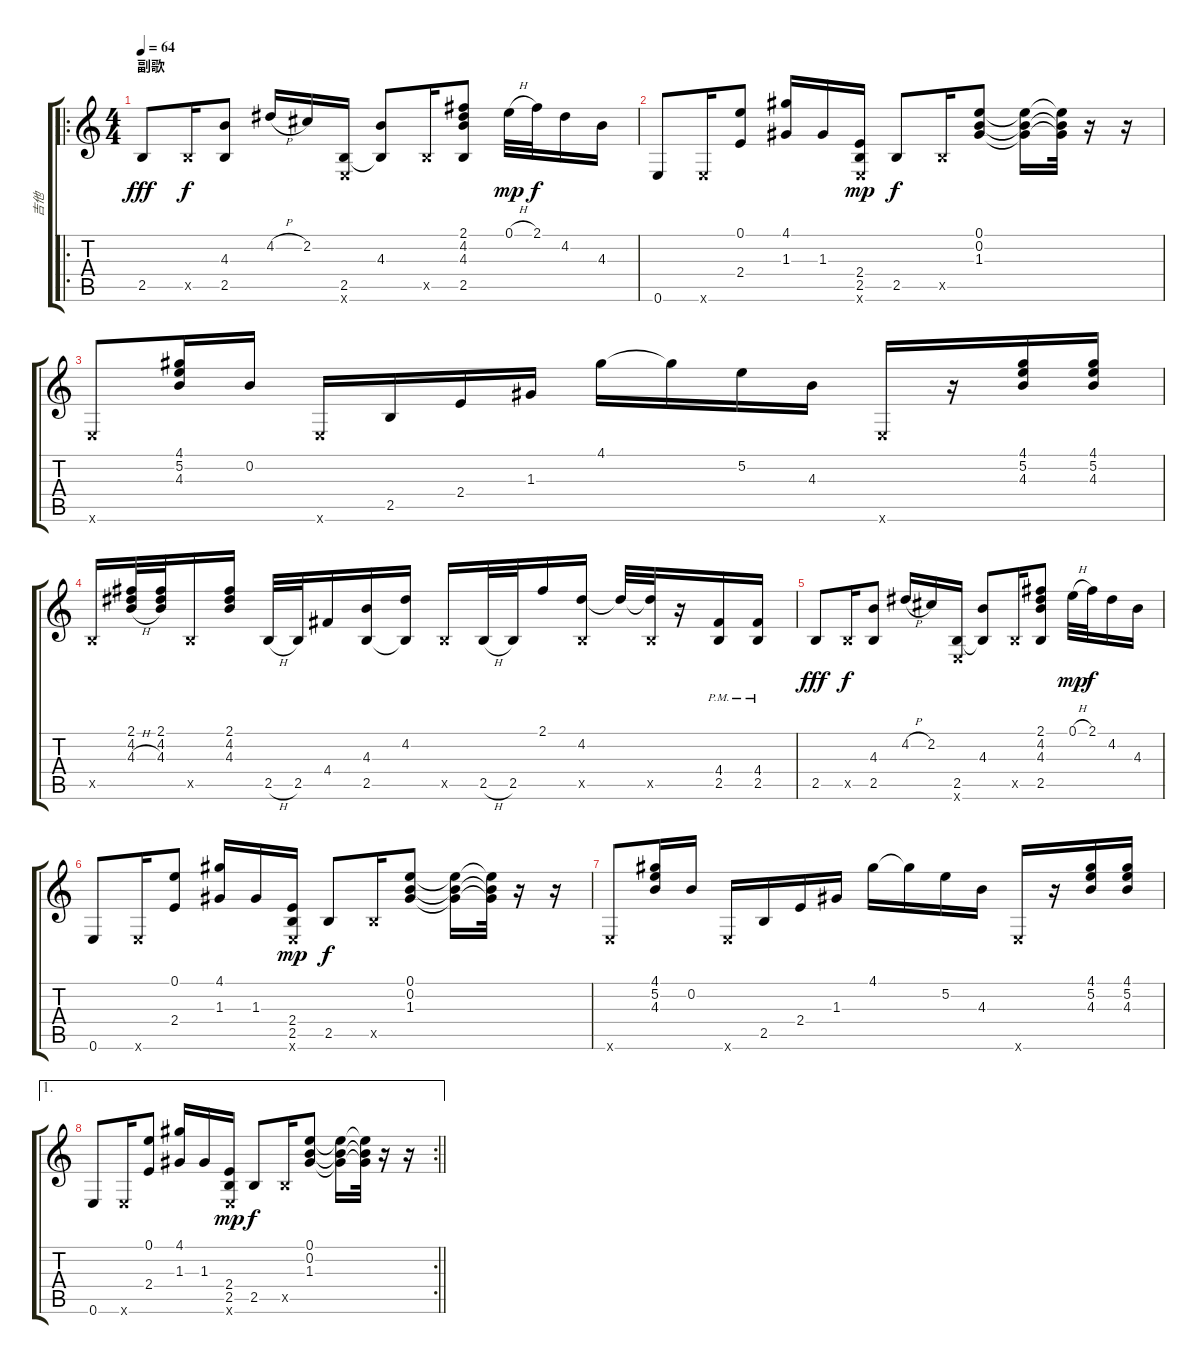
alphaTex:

\track ("吉他" "吉他") {instrument electricguitarclean}
\staff {score tabs}
\tuning (E4 B3 G3 D3 A2 E2) {hide}
\ro
\ts (4 4)
\section ("" "副歌")
\tempo 64
\clef g2
\ks c
2.5.8{dy fff} 2.5{x}.16{dy f} (4.3 2.5).8 4.2{h}.16 2.2.16 (2.5 0.6{x}).16 (4.3 2.5{t}).8 2.5{x}.16 (2.1 4.2 4.3 2.5).8 0.1{h}.32{dy mp} 2.1.32{dy f} 4.2.16 4.3.16 |
0.6.8 0.6{x}.16 (0.1 2.4).8 (4.1 1.3).16 1.3.16 (2.4 2.5 0.6{x}).16{dy mp} 2.5.8{dy f} 2.5{x}.16 (0.1 0.2 1.3).8 (0.1{t} 0.2{t} 1.3{t}).16 (0.1{t} 0.2{t} 1.3{t}).32 r.16 r.16 |
0.6{x}.8 (4.1 5.2 4.3).16 0.2.16 0.6{x}.16 2.5.16 2.4.16 1.3.16 4.1.16 4.1{t}.16 5.2.16 4.3.16 0.6{x}.16 r.16 (4.1 5.2 4.3).16 (4.1 5.2 4.3).16 |
2.5{x}.16 (2.1 4.2 4.3{h}).32 (2.1 4.2 4.3).32 2.5{x}.16 (2.1 4.2 4.3).16 2.5{h}.32 2.5.32 4.4.16 (4.3 2.5).16 (4.2 2.5{t}).16 2.5{x}.16 2.5{h}.32 2.5.32 2.1.16 (4.2 2.5{x}).16 4.2{t}.32 (4.2{t} 2.5{x}).32 r.16 (4.4{pm} 2.5{pm}).16 (4.4{pm} 2.5{pm}).16 |
2.5.8{dy fff} 2.5{x}.16{dy f} (4.3 2.5).8{txt ""} 4.2{h}.16 2.2.16 (2.5 0.6{x}).16 (4.3 2.5{t}).8 2.5{x}.16 (2.1 4.2 4.3 2.5).8 0.1{h}.32{dy mp} 2.1.32{dy f} 4.2.16 4.3.16 |
0.6.8 0.6{x}.16 (0.1 2.4).8 (4.1 1.3).16 1.3.16 (2.4 2.5 0.6{x}).16{dy mp} 2.5.8{dy f} 2.5{x}.16 (0.1 0.2 1.3).8 (0.1{t} 0.2{t} 1.3{t}).16 (0.1{t} 0.2{t} 1.3{t}).32 r.16 r.16 |
0.6{x}.8 (4.1 5.2 4.3).16 0.2.16 0.6{x}.16 2.5.16 2.4.16 1.3.16 4.1.16 4.1{t}.16 5.2.16 4.3.16 0.6{x}.16 r.16 (4.1 5.2 4.3).16 (4.1 5.2 4.3).16 |
\ae 1
\rc 2
\barLineRight lightlight
0.6.8 0.6{x}.16 (0.1 2.4).8 (4.1 1.3).16 1.3.16 (2.4 2.5 0.6{x}).16{dy mp} 2.5.8{dy f} 2.5{x}.16 (0.1 0.2 1.3).8 (0.1{t} 0.2{t} 1.3{t}).16 (0.1{t} 0.2{t} 1.3{t}).32 r.16 r.16
